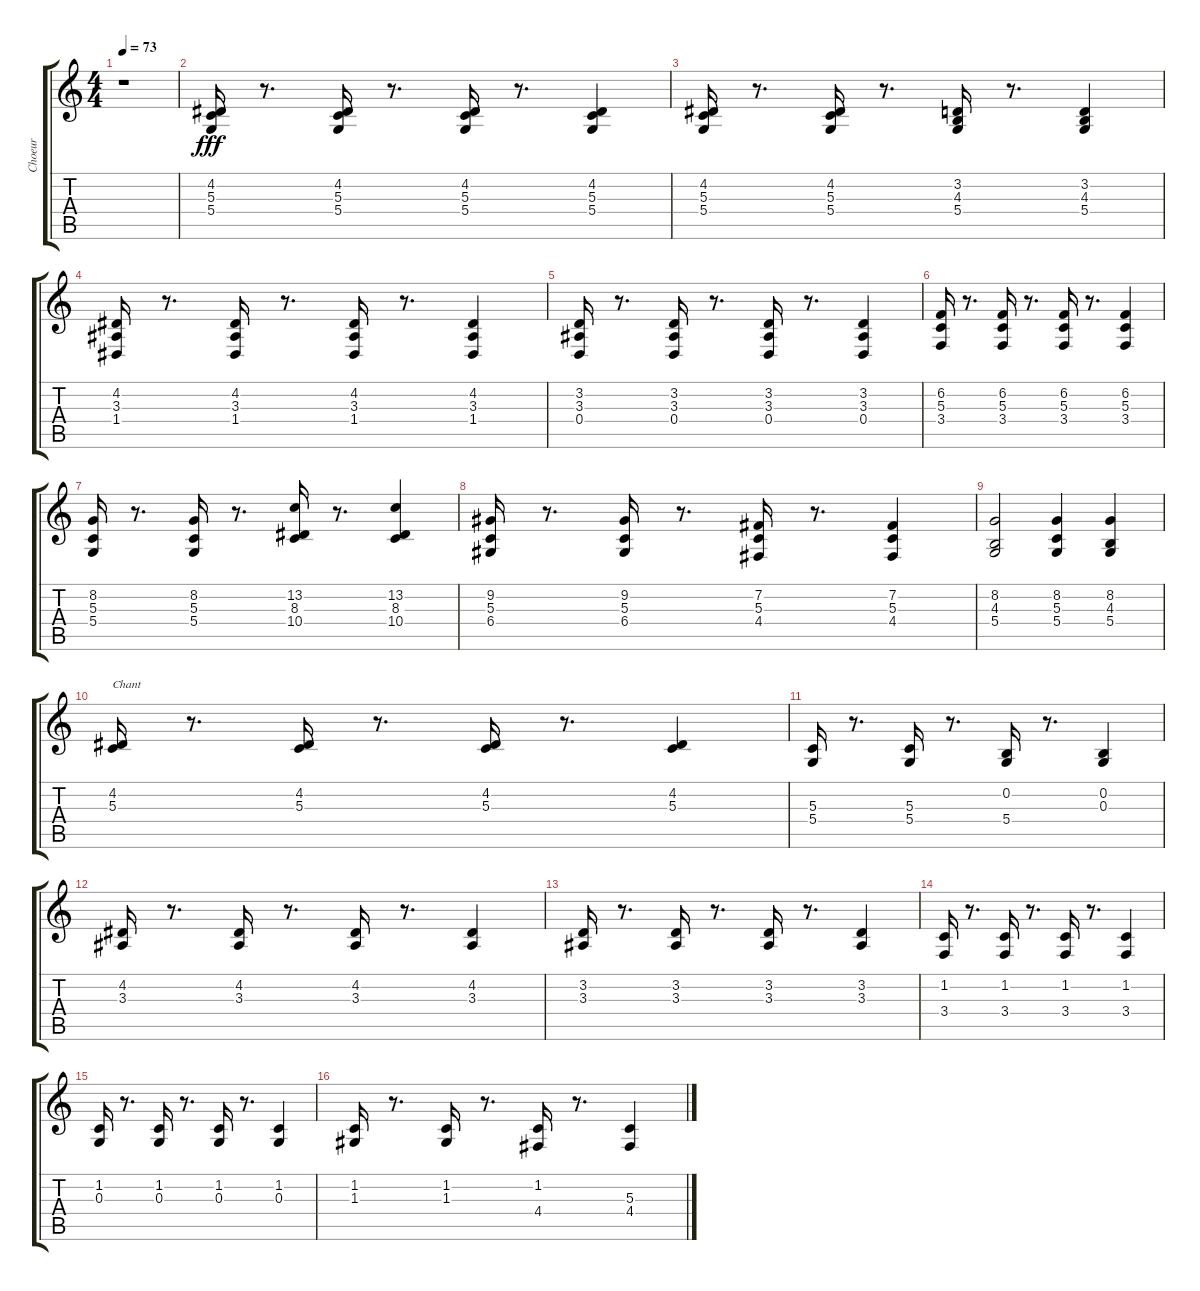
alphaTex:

\track ("Choeur" "Choeur") {instrument choiraahs}
\staff {score tabs}
\tuning (E4 B3 G3 D3 A2 E2) {hide}
\ts (4 4)
\tempo 73
\clef g2
\ks c
r.1{dy fff instrument choiraahs} |
(4.2 5.3 5.4).16 r.8{d} (4.2 5.3 5.4).16 r.8{d} (4.2 5.3 5.4).16 r.8{d} (4.2 5.3 5.4).4 |
(4.2 5.3 5.4).16 r.8{d} (4.2 5.3 5.4).16 r.8{d} (3.2 4.3 5.4).16 r.8{d} (3.2 4.3 5.4).4 |
(4.2 3.3 1.4).16 r.8{d} (4.2 3.3 1.4).16 r.8{d} (4.2 3.3 1.4).16 r.8{d} (4.2 3.3 1.4).4 |
(3.2 3.3 0.4).16 r.8{d} (3.2 3.3 0.4).16 r.8{d} (3.2 3.3 0.4).16 r.8{d} (3.2 3.3 0.4).4 |
(6.2 5.3 3.4).16 r.8{d} (6.2 5.3 3.4).16 r.8{d} (6.2 5.3 3.4).16 r.8{d} (6.2 5.3 3.4).4 |
(8.2 5.3 5.4).16 r.8{d} (8.2 5.3 5.4).16 r.8{d} (13.2 8.3 10.4).16 r.8{d} (13.2 8.3 10.4).4 |
(9.2 5.3 6.4).16 r.8{d} (9.2 5.3 6.4).16 r.8{d} (7.2 5.3 4.4).16 r.8{d} (7.2 5.3 4.4).4 |
(8.2 4.3 5.4).2 (8.2 5.3 5.4).4 (8.2 4.3 5.4).4 |
(4.2 5.3).16{txt "Chant"} r.8{d} (4.2 5.3).16 r.8{d} (4.2 5.3).16 r.8{d} (4.2 5.3).4 |
(5.3 5.4).16 r.8{d} (5.3 5.4).16 r.8{d} (0.2 5.4).16 r.8{d} (0.2 0.3).4 |
(4.2 3.3).16 r.8{d} (4.2 3.3).16 r.8{d} (4.2 3.3).16 r.8{d} (4.2 3.3).4 |
(3.2 3.3).16 r.8{d} (3.2 3.3).16 r.8{d} (3.2 3.3).16 r.8{d} (3.2 3.3).4 |
(1.2 3.4).16 r.8{d} (1.2 3.4).16 r.8{d} (1.2 3.4).16 r.8{d} (1.2 3.4).4 |
(1.2 0.3).16 r.8{d} (1.2 0.3).16 r.8{d} (1.2 0.3).16 r.8{d} (1.2 0.3).4 |
(1.2 1.3).16 r.8{d} (1.2 1.3).16 r.8{d} (1.2 4.4).16 r.8{d} (5.3 4.4).4
